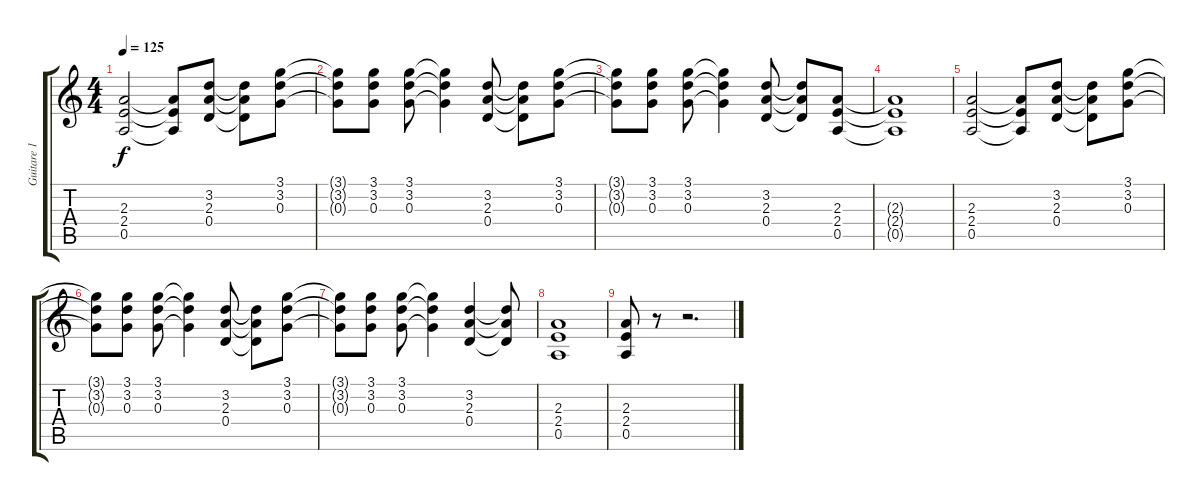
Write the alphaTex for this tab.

\track ("Guitare 1" "Guitare 1") {instrument overdrivenguitar}
\staff {score tabs}
\tuning (E4 B3 G3 D3 A2 E2) {hide}
\ts (4 4)
\tempo 125
\clef g2
\ks c
(2.3 2.4 0.5).2{dy f} (2.3{t} 2.4{t} 0.5{t}).8 (3.2 2.3 0.4).8 (3.2{t} 2.3{t} 0.4{t}).8 (3.1 3.2 0.3).8 |
(3.1{t} 3.2{t} 0.3{t}).8 (3.1 3.2 0.3).8 (3.1 3.2 0.3).8 (3.1{t} 3.2{t} 0.3{t}).4 (3.2 2.3 0.4).8 (3.2{t} 2.3{t} 0.4{t}).8 (3.1 3.2 0.3).8 |
(3.1{t} 3.2{t} 0.3{t}).8 (3.1 3.2 0.3).8 (3.1 3.2 0.3).8 (3.1{t} 3.2{t} 0.3{t}).4 (3.2 2.3 0.4).8 (3.2{t} 2.3{t} 0.4{t}).8 (2.3 2.4 0.5).8 |
(2.3{t} 2.4{t} 0.5{t}).1 |
(2.3 2.4 0.5).2 (2.3{t} 2.4{t} 0.5{t}).8 (3.2 2.3 0.4).8 (3.2{t} 2.3{t} 0.4{t}).8 (3.1 3.2 0.3).8 |
(3.1{t} 3.2{t} 0.3{t}).8 (3.1 3.2 0.3).8 (3.1 3.2 0.3).8 (3.1{t} 3.2{t} 0.3{t}).4 (3.2 2.3 0.4).8 (3.2{t} 2.3{t} 0.4{t}).8 (3.1 3.2 0.3).8 |
(3.1{t} 3.2{t} 0.3{t}).8 (3.1 3.2 0.3).8 (3.1 3.2 0.3).8 (3.1{t} 3.2{t} 0.3{t}).4 (3.2 2.3 0.4).4 (3.2{t} 2.3{t} 0.4{t}).8 |
(2.3 2.4 0.5).1 |
(2.3 2.4 0.5).8 r.8 r.2{d}
